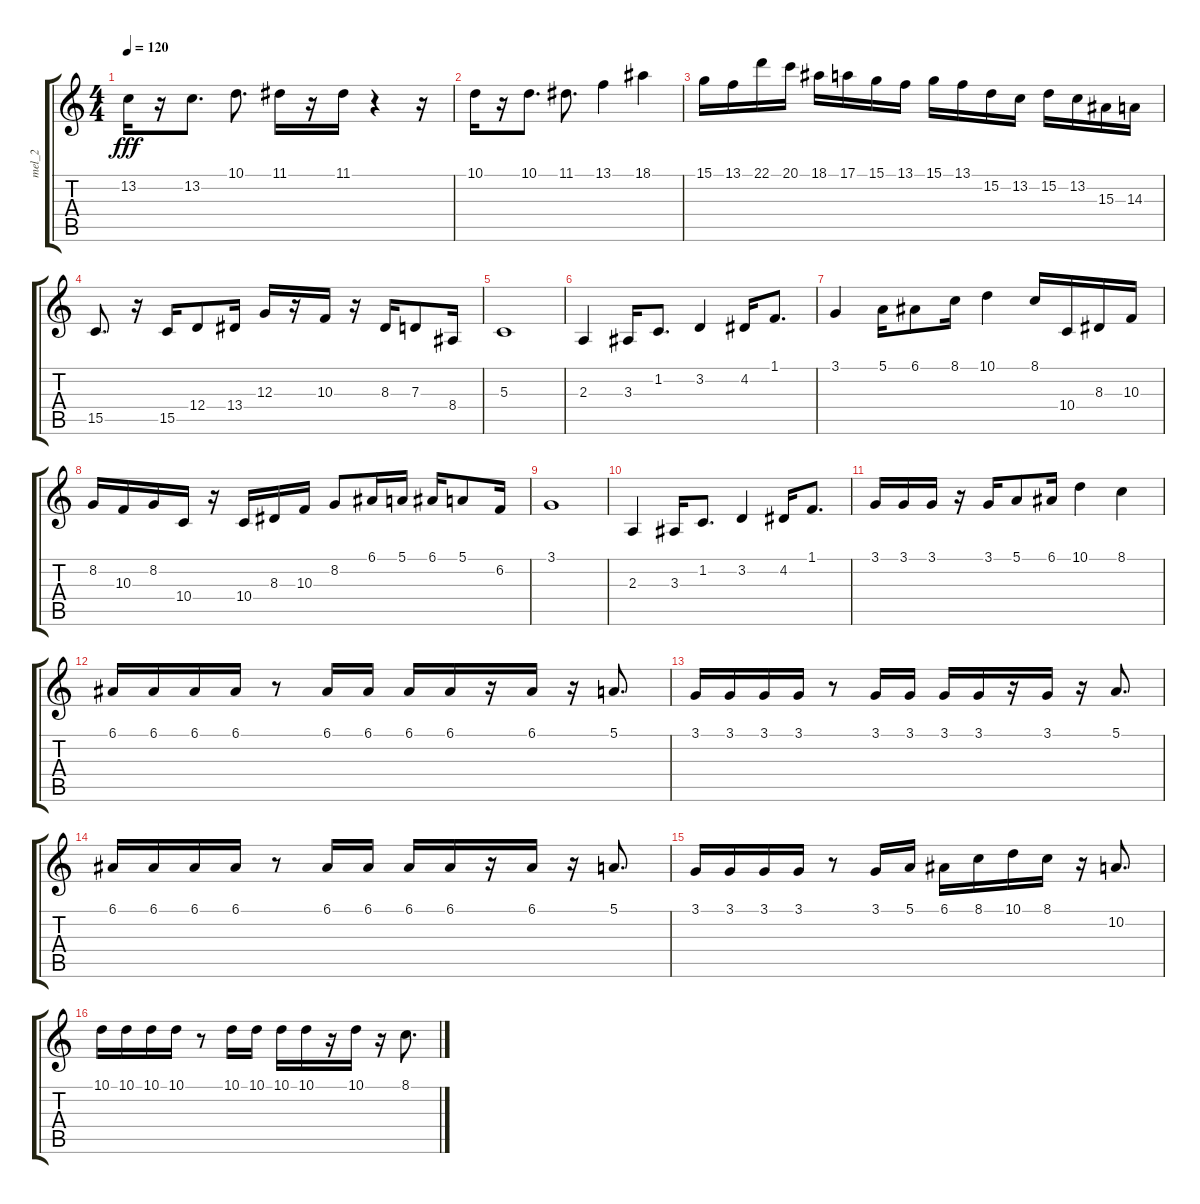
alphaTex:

\track ("mel_2" "mel_2") {instrument pad1newage}
\staff {score tabs}
\tuning (E4 B3 G3 D3 A2 E2) {hide}
\ts (4 4)
\tempo 120
\clef g2
\ks c
13.2.16{dy fff} r.16 13.2.8{d} 10.1.8{d} 11.1.16 r.16 11.1.16 r.4 r.16 |
10.1.16 r.16 10.1.8{d} 11.1.8{d} 13.1.4 18.1.4 |
15.1.16 13.1.16 22.1.16 20.1.16 18.1.16 17.1.16 15.1.16 13.1.16 15.1.16 13.1.16 15.2.16 13.2.16 15.2.16 13.2.16 15.3.16 14.3.16 |
15.5.8{d} r.16 15.5.16 12.4.8 13.4.16 12.3.16 r.16 10.3.16 r.16 8.3.16 7.3.8 8.4.16 |
5.3.1 |
2.3.4 3.3.16 1.2.8{d} 3.2.4 4.2.16 1.1.8{d} |
3.1.4 5.1.16 6.1.8 8.1.16 10.1.4 8.1.16 10.4.16 8.3.16 10.3.16 |
8.2.16 10.3.16 8.2.16 10.4.16 r.16 10.4.16 8.3.16 10.3.16 8.2.8 6.1.16 5.1.16 6.1.16 5.1.8 6.2.16 |
3.1.1 |
2.3.4 3.3.16 1.2.8{d} 3.2.4 4.2.16 1.1.8{d} |
3.1.16 3.1.16 3.1.16 r.16 3.1.16 5.1.8 6.1.16 10.1.4 8.1.4 |
6.1.16 6.1.16 6.1.16 6.1.16 r.8 6.1.16 6.1.16 6.1.16 6.1.16 r.16 6.1.16 r.16 5.1.8{d} |
3.1.16 3.1.16 3.1.16 3.1.16 r.8 3.1.16 3.1.16 3.1.16 3.1.16 r.16 3.1.16 r.16 5.1.8{d} |
6.1.16 6.1.16 6.1.16 6.1.16 r.8 6.1.16 6.1.16 6.1.16 6.1.16 r.16 6.1.16 r.16 5.1.8{d} |
3.1.16 3.1.16 3.1.16 3.1.16 r.8 3.1.16 5.1.16 6.1.16 8.1.16 10.1.16 8.1.16 r.16 10.2.8{d} |
10.1.16 10.1.16 10.1.16 10.1.16 r.8 10.1.16 10.1.16 10.1.16 10.1.16 r.16 10.1.16 r.16 8.1.8{d}
